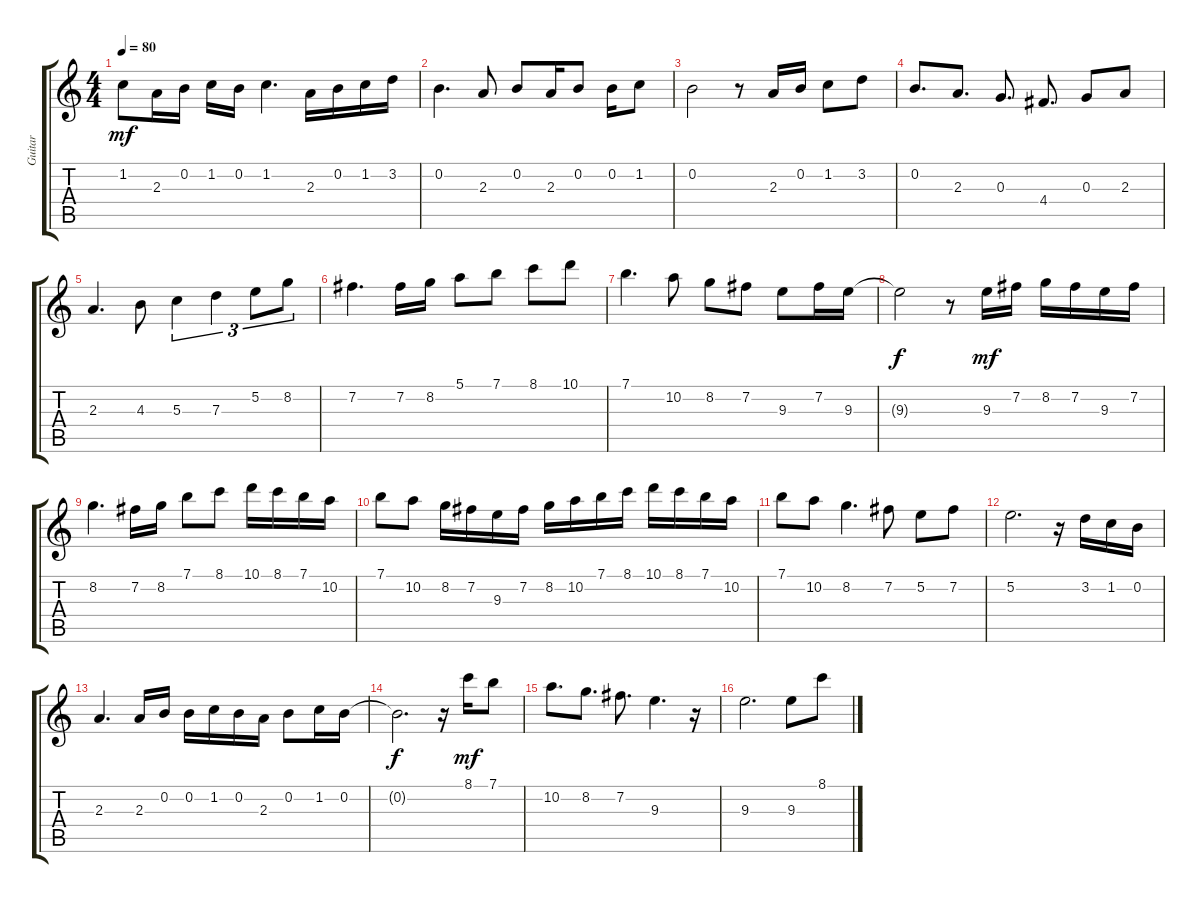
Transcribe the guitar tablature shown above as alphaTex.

\track ("Guitar" "Guitar") {instrument acousticguitarnylon}
\staff {score tabs}
\tuning (E4 B3 G3 D3 A2 E2) {hide}
\ts (4 4)
\tempo 80
\clef g2
\ks c
1.2.8{dy mf} 2.3.16 0.2.16 1.2.16 0.2.16 1.2.4{d} 2.3.16 0.2.16 1.2.16 3.2.16 |
0.2.4{d} 2.3.8 0.2.8 2.3.16 0.2.8 0.2.16 1.2.8 |
0.2.2 r.8 2.3.16 0.2.16 1.2.8 3.2.8 |
0.2.8{d} 2.3.8{d} 0.3.8{d} 4.4.8{d} 0.3.8 2.3.8 |
2.3.4{d} 4.3.8 5.3.4{tu (3 2)} 7.3.4{tu (3 2)} 5.2.8{tu (3 2)} 8.2.8{tu (3 2)} |
7.2.4{d} 7.2.16 8.2.16 5.1.8 7.1.8 8.1.8 10.1.8 |
7.1.4{d} 10.2.8 8.2.8 7.2.8 9.3.8 7.2.16 9.3.16 |
9.3{t}.2{dy f} r.8 9.3.16{dy mf} 7.2.16 8.2.16 7.2.16 9.3.16 7.2.16 |
8.2.4{d} 7.2.16 8.2.16 7.1.8 8.1.8 10.1.16 8.1.16 7.1.16 10.2.16 |
7.1.8 10.2.8 8.2.16 7.2.16 9.3.16 7.2.16 8.2.16 10.2.16 7.1.16 8.1.16 10.1.16 8.1.16 7.1.16 10.2.16 |
7.1.8 10.2.8 8.2.4{d} 7.2.8 5.2.8 7.2.8 |
5.2.2{d} r.16 3.2.16 1.2.16 0.2.16 |
2.3.4{d} 2.3.16 0.2.16 0.2.16 1.2.16 0.2.16 2.3.16 0.2.8 1.2.16 0.2.16 |
0.2{t}.2{d dy f} r.16 8.1.16{dy mf} 7.1.8 |
10.2.8{d} 8.2.8{d} 7.2.8{d} 9.3.4{d} r.16 |
9.3.2{d} 9.3.8 8.1.8
